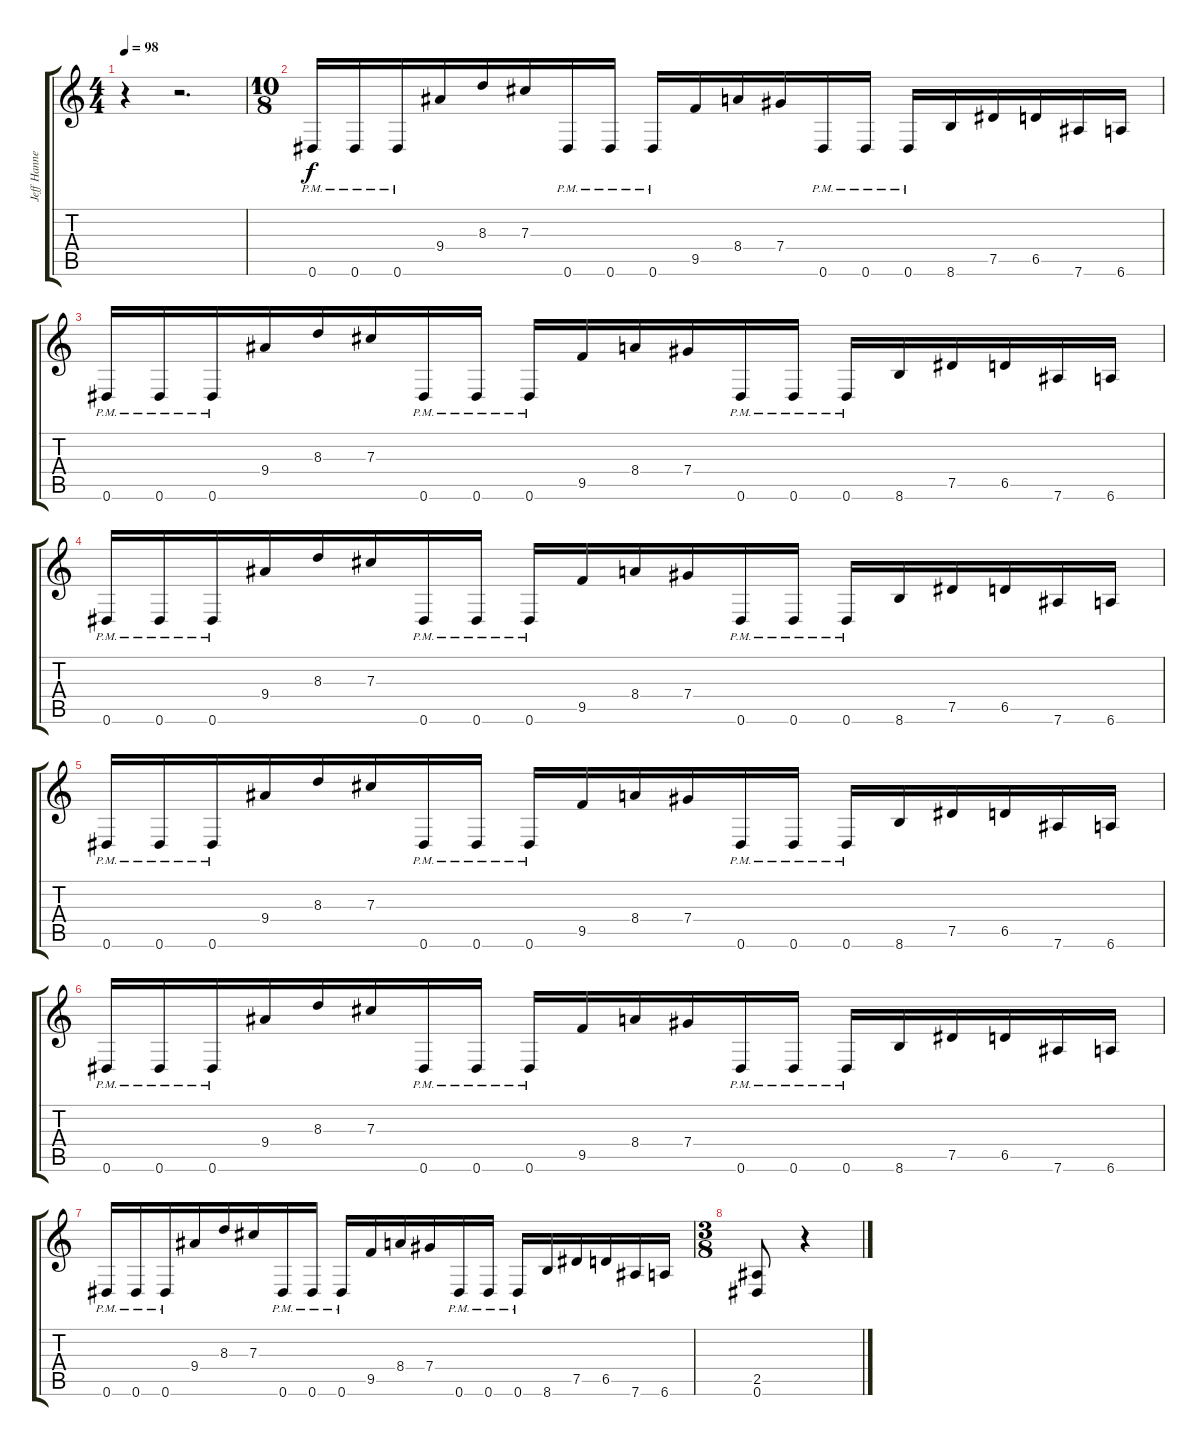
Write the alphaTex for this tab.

\track ("Jeff Hanneman (Lead Guitar)" "Jeff Hanne") {instrument distortionguitar}
\staff {score tabs}
\tuning (Eb4 Bb3 Gb3 Db3 Ab2 Eb2) {hide}
\ts (4 4)
\tempo 98
\clef g2
\ks c
r.4{dy f instrument distortionguitar} r.2{d} |
\ts (10 8)
0.6{pm}.16 0.6{pm}.16 0.6{pm}.16 9.4.16 8.3.16 7.3.16 0.6{pm}.16 0.6{pm}.16 0.6{pm}.16 9.5.16 8.4.16 7.4.16 0.6{pm}.16 0.6{pm}.16 0.6{pm}.16 8.6.16 7.5.16 6.5.16 7.6.16 6.6.16 |
0.6{pm}.16 0.6{pm}.16 0.6{pm}.16 9.4.16 8.3.16 7.3.16 0.6{pm}.16 0.6{pm}.16 0.6{pm}.16 9.5.16 8.4.16 7.4.16 0.6{pm}.16 0.6{pm}.16 0.6{pm}.16 8.6.16 7.5.16 6.5.16 7.6.16 6.6.16 |
0.6{pm}.16 0.6{pm}.16 0.6{pm}.16 9.4.16 8.3.16 7.3.16 0.6{pm}.16 0.6{pm}.16 0.6{pm}.16 9.5.16 8.4.16 7.4.16 0.6{pm}.16 0.6{pm}.16 0.6{pm}.16 8.6.16 7.5.16 6.5.16 7.6.16 6.6.16 |
0.6{pm}.16 0.6{pm}.16 0.6{pm}.16 9.4.16 8.3.16 7.3.16 0.6{pm}.16 0.6{pm}.16 0.6{pm}.16 9.5.16 8.4.16 7.4.16 0.6{pm}.16 0.6{pm}.16 0.6{pm}.16 8.6.16 7.5.16 6.5.16 7.6.16 6.6.16 |
0.6{pm}.16 0.6{pm}.16 0.6{pm}.16 9.4.16 8.3.16 7.3.16 0.6{pm}.16 0.6{pm}.16 0.6{pm}.16 9.5.16 8.4.16 7.4.16 0.6{pm}.16 0.6{pm}.16 0.6{pm}.16 8.6.16 7.5.16 6.5.16 7.6.16 6.6.16 |
0.6{pm}.16 0.6{pm}.16 0.6{pm}.16 9.4.16 8.3.16 7.3.16 0.6{pm}.16 0.6{pm}.16 0.6{pm}.16 9.5.16 8.4.16 7.4.16 0.6{pm}.16 0.6{pm}.16 0.6{pm}.16 8.6.16 7.5.16 6.5.16 7.6.16 6.6.16 |
\ts (3 8)
(2.5 0.6).8 r.4
